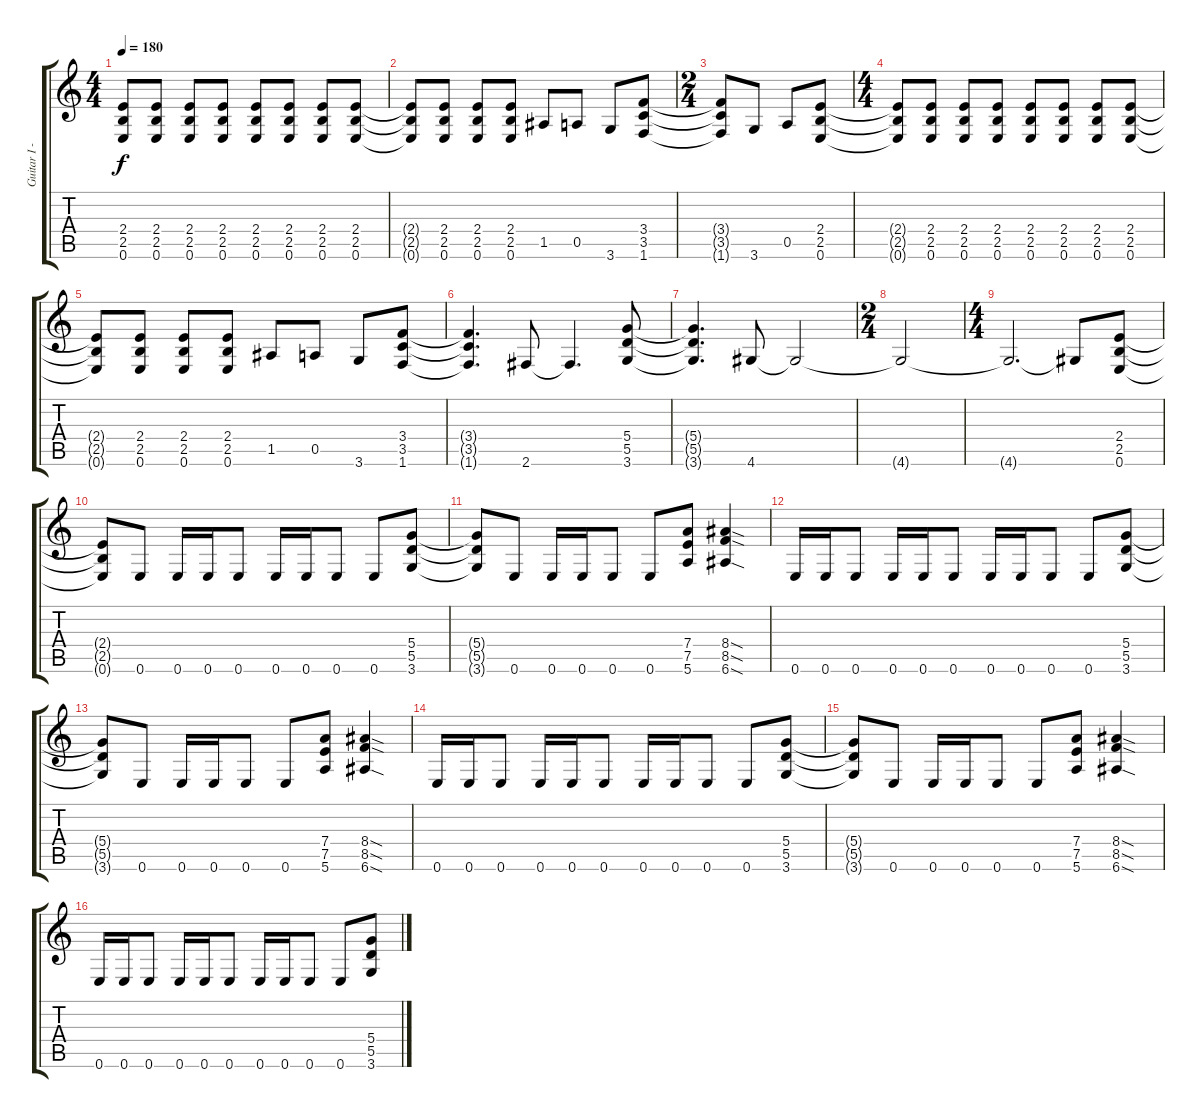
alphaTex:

\track ("Guitar I - James" "Guitar I -") {instrument distortionguitar}
\staff {score tabs}
\tuning (E4 B3 G3 D3 A2 E2) {hide}
\ts (4 4)
\tempo 180
\clef g2
\ks c
(2.4{t} 2.5{t} 0.6{t}).8{dy f} (2.4 2.5 0.6).8 (2.4 2.5 0.6).8 (2.4 2.5 0.6).8 (2.4 2.5 0.6).8 (2.4 2.5 0.6).8 (2.4 2.5 0.6).8 (2.4 2.5 0.6).8 |
(2.4{t} 2.5{t} 0.6{t}).8 (2.4 2.5 0.6).8 (2.4 2.5 0.6).8 (2.4 2.5 0.6).8 1.5.8 0.5.8 3.6.8 (3.4 3.5 1.6).8 |
\ts (2 4)
(3.4{t} 3.5{t} 1.6{t}).8 3.6.8 0.5.8 (2.4 2.5 0.6).8 |
\ts (4 4)
(2.4{t} 2.5{t} 0.6{t}).8 (2.4 2.5 0.6).8 (2.4 2.5 0.6).8 (2.4 2.5 0.6).8 (2.4 2.5 0.6).8 (2.4 2.5 0.6).8 (2.4 2.5 0.6).8 (2.4 2.5 0.6).8 |
(2.4{t} 2.5{t} 0.6{t}).8 (2.4 2.5 0.6).8 (2.4 2.5 0.6).8 (2.4 2.5 0.6).8 1.5.8 0.5.8 3.6.8 (3.4 3.5 1.6).8 |
(3.4{t} 3.5{t} 1.6{t}).4{d} 2.6.8 2.6{t}.4{d} (5.4 5.5 3.6).8 |
(5.4{t} 5.5{t} 3.6{t}).4{d} 4.6.8 4.6{t}.2 |
\ts (2 4)
4.6{t}.2 |
\ts (4 4)
4.6{t}.2{d} 4.6{t}.8 (2.4 2.5 0.6).8 |
(2.4{t} 2.5{t} 0.6{t}).8{volume 16} 0.6.8 0.6.16 0.6.16 0.6.8 0.6.16 0.6.16 0.6.8 0.6.8 (5.4 5.5 3.6).8 |
(5.4{t} 5.5{t} 3.6{t}).8 0.6.8 0.6.16 0.6.16 0.6.8 0.6.8 (7.4 7.5 5.6).8 (8.4{sod} 8.5{sod} 6.6{sod}).4 |
0.6.16 0.6.16 0.6.8 0.6.16 0.6.16 0.6.8 0.6.16 0.6.16 0.6.8 0.6.8 (5.4 5.5 3.6).8 |
(5.4{t} 5.5{t} 3.6{t}).8 0.6.8 0.6.16 0.6.16 0.6.8 0.6.8 (7.4 7.5 5.6).8 (8.4{sod} 8.5{sod} 6.6{sod}).4 |
0.6.16 0.6.16 0.6.8 0.6.16 0.6.16 0.6.8 0.6.16 0.6.16 0.6.8 0.6.8 (5.4 5.5 3.6).8 |
(5.4{t} 5.5{t} 3.6{t}).8 0.6.8 0.6.16 0.6.16 0.6.8 0.6.8 (7.4 7.5 5.6).8 (8.4{sod} 8.5{sod} 6.6{sod}).4 |
0.6.16 0.6.16 0.6.8 0.6.16 0.6.16 0.6.8 0.6.16 0.6.16 0.6.8 0.6.8 (5.4 5.5 3.6).8
